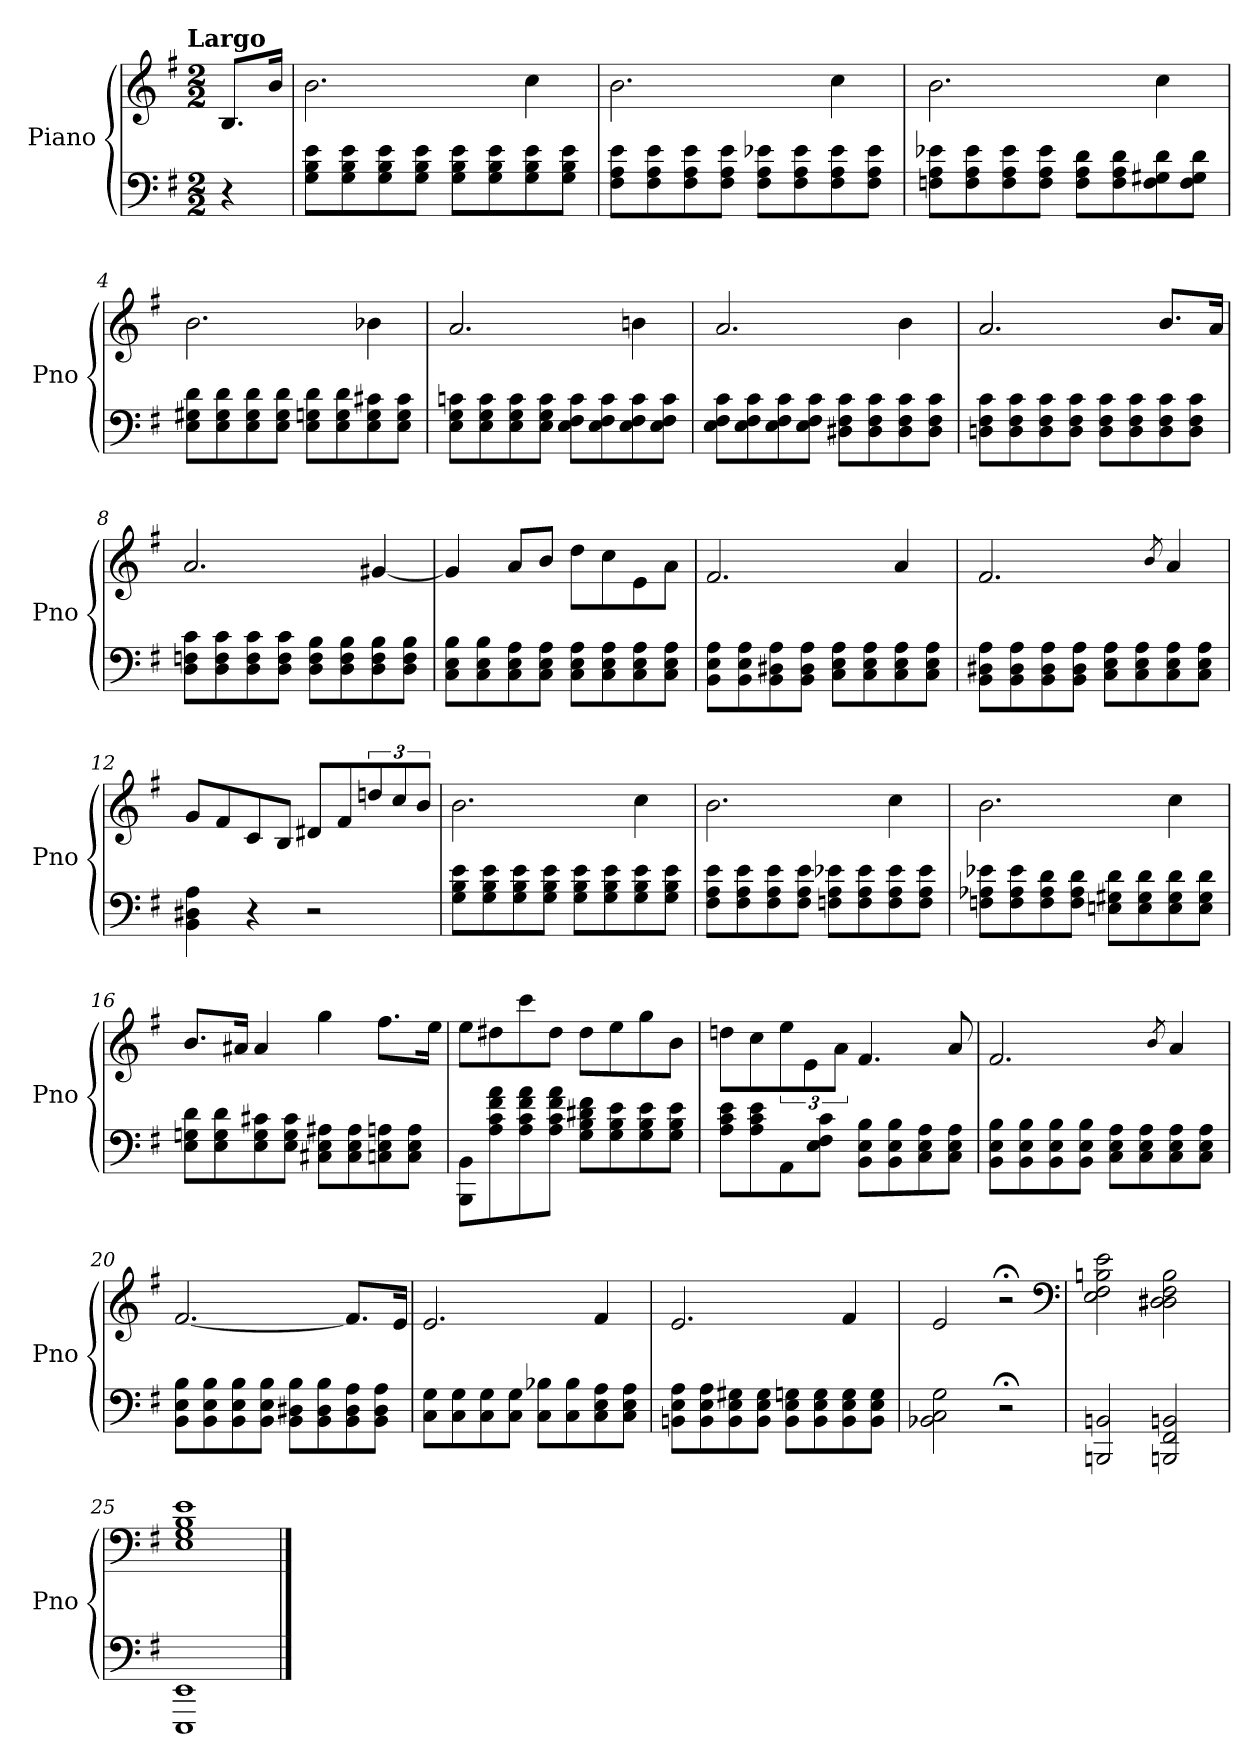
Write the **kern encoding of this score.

**kern	**kern
*part1	*part1
*staff2	*staff1
*I"Piano	*
*I'Pno	*
*clefF4	*clefG2
*k[f#]	*k[f#]
*e:	*e:
!!LO:TX:omd:t=Largo
*M2/2	*M2/2
*MM72	*MM72
=	=
4r	8.B/L
.	16b/Jk
=1	=1
8G\ 8B\ 8e\L	2.b
8G\ 8B\ 8e\	.
8G\ 8B\ 8e\	.
8G\ 8B\ 8e\J	.
8G\ 8B\ 8e\L	.
8G\ 8B\ 8e\	.
8G\ 8B\ 8e\	4cc
8G\ 8B\ 8e\J	.
=2	=2
8F#\ 8A\ 8e\L	2.b
8F#\ 8A\ 8e\	.
8F#\ 8A\ 8e\	.
8F#\ 8A\ 8e\J	.
8F#\ 8A\ 8e-X\L	.
8F#\ 8A\ 8e-\	.
8F#\ 8A\ 8e-\	4cc
8F#\ 8A\ 8e-\J	.
=3	=3
8Fn\ 8A\ 8e-X\L	2.b
8F\ 8A\ 8e-\	.
8F\ 8A\ 8e-\	.
8F\ 8A\ 8e-\J	.
8F\ 8A\ 8d\L	.
8F\ 8A\ 8d\	.
8F\ 8G#X\ 8d\	4cc
8F\ 8G#\ 8d\J	.
=4	=4
8E\ 8G#X\ 8d\L	2.b
8E\ 8G#\ 8d\	.
8E\ 8G#\ 8d\	.
8E\ 8G#\ 8d\J	.
8E\ 8Gn\ 8d\L	.
8E\ 8G\ 8d\	.
8E\ 8G\ 8c#X\	4b-X
8E\ 8G\ 8c#\J	.
=5	=5
8E\ 8G\ 8cn\L	2.a
8E\ 8G\ 8c\	.
8E\ 8G\ 8c\	.
8E\ 8G\ 8c\J	.
8E\ 8F#\ 8c\L	.
8E\ 8F#\ 8c\	.
8E\ 8F#\ 8c\	4bn
8E\ 8F#\ 8c\J	.
=6	=6
8E\ 8F#\ 8c\L	2.a
8E\ 8F#\ 8c\	.
8E\ 8F#\ 8c\	.
8E\ 8F#\ 8c\J	.
8D#X\ 8F#\ 8c\L	.
8D#\ 8F#\ 8c\	.
8D#\ 8F#\ 8c\	4b
8D#\ 8F#\ 8c\J	.
=7	=7
8Dn\ 8F#\ 8c\L	2.a
8D\ 8F#\ 8c\	.
8D\ 8F#\ 8c\	.
8D\ 8F#\ 8c\J	.
8D\ 8F#\ 8c\L	.
8D\ 8F#\ 8c\	.
8D\ 8F#\ 8c\	8.b/L
8D\ 8F#\ 8c\J	.
.	16a/Jk
=8	=8
8D\ 8Fn\ 8c\L	2.a
8D\ 8F\ 8c\	.
8D\ 8F\ 8c\	.
8D\ 8F\ 8c\J	.
8D\ 8F\ 8B\L	.
8D\ 8F\ 8B\	.
8D\ 8F\ 8B\	[4g#X
8D\ 8F\ 8B\J	.
=9	=9
8C\ 8E\ 8B\L	4g#]
8C\ 8E\ 8B\	.
8C\ 8E\ 8A\	8a/L
8C\ 8E\ 8A\J	8b/J
8C\ 8E\ 8A\L	8dd\L
8C\ 8E\ 8A\	8cc\
8C\ 8E\ 8A\	8e\
8C\ 8E\ 8A\J	8a\J
=10	=10
8BB\ 8E\ 8A\L	2.f#
8BB\ 8E\ 8A\	.
8BB\ 8D#X\ 8A\	.
8BB\ 8D#\ 8A\J	.
8C\ 8E\ 8A\L	.
8C\ 8E\ 8A\	.
8C\ 8E\ 8A\	4a
8C\ 8E\ 8A\J	.
=11	=11
8BB\ 8D#X\ 8A\L	2.f#
8BB\ 8D#\ 8A\	.
8BB\ 8D#\ 8A\	.
8BB\ 8D#\ 8A\J	.
8C\ 8E\ 8A\L	.
8C\ 8E\ 8A\	.
.	8qb
8C\ 8E\ 8A\	4a
8C\ 8E\ 8A\J	.
=12	=12
4BB 4D#X 4A	8g/L
.	8f#/
4r	8c/
.	8B/J
2r	8d#X/L
.	8f#/
.	12ddn/
.	12cc/
.	12b/J
=13	=13
8G\ 8B\ 8e\L	2.b
8G\ 8B\ 8e\	.
8G\ 8B\ 8e\	.
8G\ 8B\ 8e\J	.
8G\ 8B\ 8e\L	.
8G\ 8B\ 8e\	.
8G\ 8B\ 8e\	4cc
8G\ 8B\ 8e\J	.
=14	=14
8F#\ 8A\ 8e\L	2.b
8F#\ 8A\ 8e\	.
8F#\ 8A\ 8e\	.
8F#\ 8A\ 8e\J	.
8Fn\ 8A\ 8e-X\L	.
8F\ 8A\ 8e-\	.
8F\ 8A\ 8e-\	4cc
8F\ 8A\ 8e-\J	.
=15	=15
8Fn\ 8A-X\ 8e-X\L	2.b
8F\ 8A-\ 8e-\	.
8F\ 8A-\ 8d\	.
8F\ 8A-\ 8d\J	.
8En\ 8G#X\ 8d\L	.
8E\ 8G#\ 8d\	.
8E\ 8G#\ 8d\	4cc
8E\ 8G#\ 8d\J	.
=16	=16
8E\ 8Gn\ 8d\L	8.b/L
8E\ 8G\ 8d\	.
.	16a#X/Jk
8E\ 8G\ 8c#X\	4a#
8E\ 8G\ 8c#\J	.
8C#X\ 8E\ 8A#X\L	4gg
8C#\ 8E\ 8A#\	.
8Cn\ 8E\ 8An\	8.ff#\L
8C\ 8E\ 8A\J	.
.	16ee\Jk
=17	=17
8BBB\ 8BB\L	8ee\L
8A\ 8c\ 8f#\ 8a\	8dd#X\
8A\ 8c\ 8f#\ 8a\	8ccc\
8A\ 8c\ 8f#\ 8a\J	8dd#\J
8G\ 8B\ 8d#X\ 8f#\L	8dd#\L
8G\ 8B\ 8e\	8ee\
8G\ 8B\ 8e\	8gg\
8G\ 8B\ 8e\J	8b\J
=18	=18
8A\ 8c\ 8e\L	8ddn\L
8A\ 8c\ 8e\	8cc\
8AA\	12ee\
.	12e\
8E\ 8F#\ 8c\J	.
.	12a\J
8BB\ 8E\ 8B\L	4.f#
8BB\ 8E\ 8B\	.
8C\ 8E\ 8A\	.
8C\ 8E\ 8A\J	8a
=19	=19
8BB\ 8E\ 8B\L	2.f#
8BB\ 8E\ 8B\	.
8BB\ 8E\ 8B\	.
8BB\ 8E\ 8B\J	.
8C\ 8E\ 8A\L	.
8C\ 8E\ 8A\	.
.	8qb
8C\ 8E\ 8A\	4a
8C\ 8E\ 8A\J	.
=20	=20
8BB\ 8E\ 8B\L	[2.f#
8BB\ 8E\ 8B\	.
8BB\ 8E\ 8B\	.
8BB\ 8E\ 8B\J	.
8BB\ 8D#X\ 8B\L	.
8BB\ 8D#\ 8B\	.
8BB\ 8D#\ 8A\	8.f#/L]
8BB\ 8D#\ 8A\J	.
.	16e/Jk
=21	=21
8C\ 8G\L	2.e
8C\ 8G\	.
8C\ 8G\	.
8C\ 8G\J	.
8C\ 8B-X\L	.
8C\ 8B-\	.
8C\ 8E\ 8A\	4f#
8C\ 8E\ 8A\J	.
=22	=22
8BBn\ 8E\ 8A\L	2.e
8BB\ 8E\ 8A\	.
8BB\ 8E\ 8G#X\	.
8BB\ 8E\ 8G#\J	.
8BB\ 8E\ 8Gn\L	.
8BB\ 8E\ 8G\	.
8BB\ 8E\ 8G\	4f#
8BB\ 8E\ 8G\J	.
=23	=23
2BB-X 2C 2G	2e
2r;<	2r;<
*	*clefF4
=24	=24
2BBBn 2BBn	2E 2F# 2Bn 2e
2BBBn 2FF# 2BBn	2D#X 2D#X 2F# 2B
=25	=25
1EEE 1EE	1E 1G 1B 1e
==	==
*-	*-
